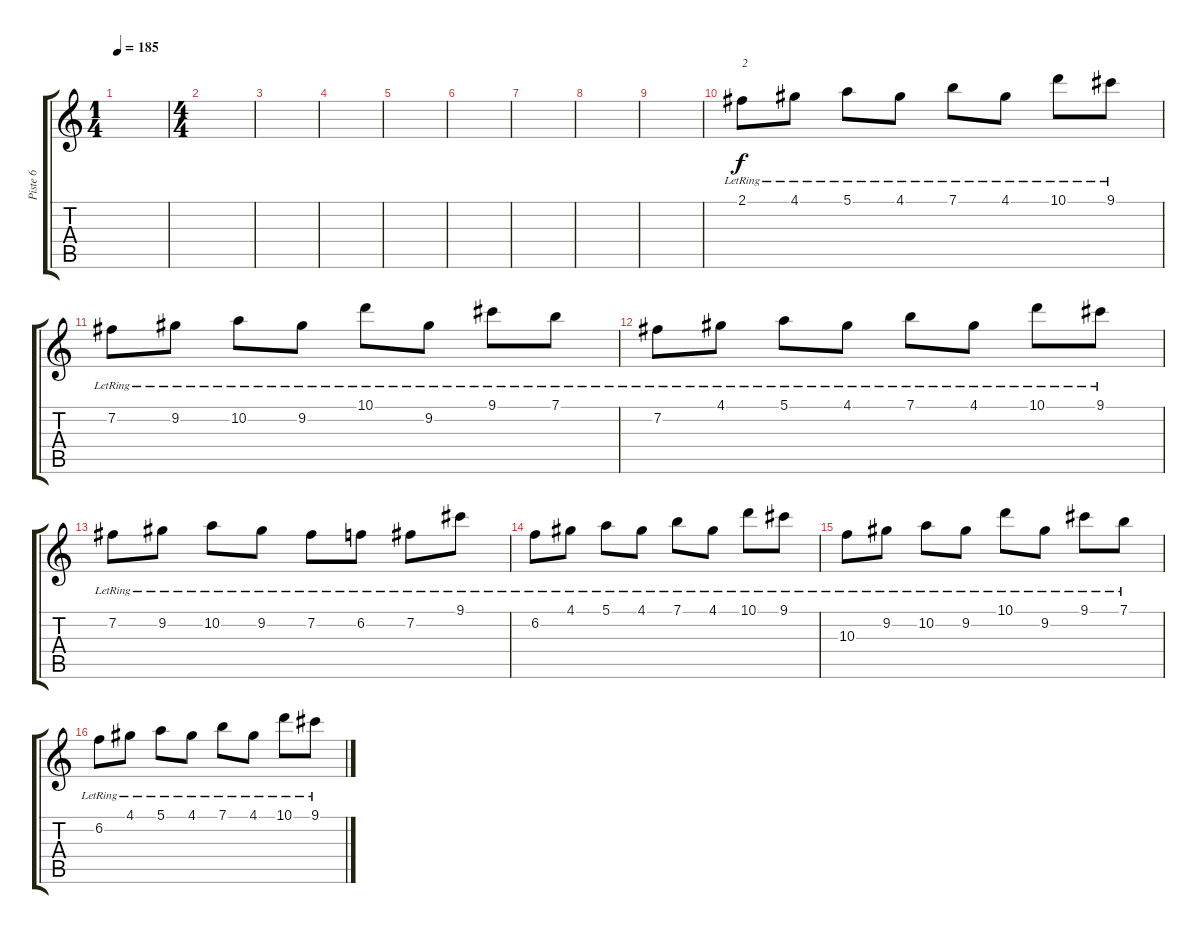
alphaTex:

\track ("Piste 6" "Piste 6") {instrument acousticgrandpiano}
\staff {score tabs}
\tuning (E5 B4 G4 D4 A2 E2) {hide}
\ts (1 4)
\tempo 185
\clef g2
\ks c
|
\ts (4 4)
|
|
|
|
|
|
|
|
\section ("" "")
2.1{lr}.8{txt "2"} 4.1{lr}.8 5.1{lr}.8 4.1{lr}.8 7.1{lr}.8 4.1{lr}.8 10.1{lr}.8 9.1{lr}.8 |
7.2{lr}.8 9.2{lr}.8 10.2{lr}.8 9.2{lr}.8 10.1{lr}.8 9.2{lr}.8 9.1{lr}.8 7.1{lr}.8 |
7.2{lr}.8 4.1{lr}.8 5.1{lr}.8 4.1{lr}.8 7.1{lr}.8 4.1{lr}.8 10.1{lr}.8 9.1{lr}.8 |
7.2{lr}.8 9.2{lr}.8 10.2{lr}.8 9.2{lr}.8 7.2{lr}.8 6.2{lr}.8 7.2{lr}.8 9.1{lr}.8 |
6.2{lr}.8 4.1{lr}.8 5.1{lr}.8 4.1{lr}.8 7.1{lr}.8 4.1{lr}.8 10.1{lr}.8 9.1{lr}.8 |
10.3{lr}.8 9.2{lr}.8 10.2{lr}.8 9.2{lr}.8 10.1{lr}.8 9.2{lr}.8 9.1{lr}.8 7.1{lr}.8 |
6.2{lr}.8 4.1{lr}.8 5.1{lr}.8 4.1{lr}.8 7.1{lr}.8 4.1{lr}.8 10.1{lr}.8 9.1{lr}.8
